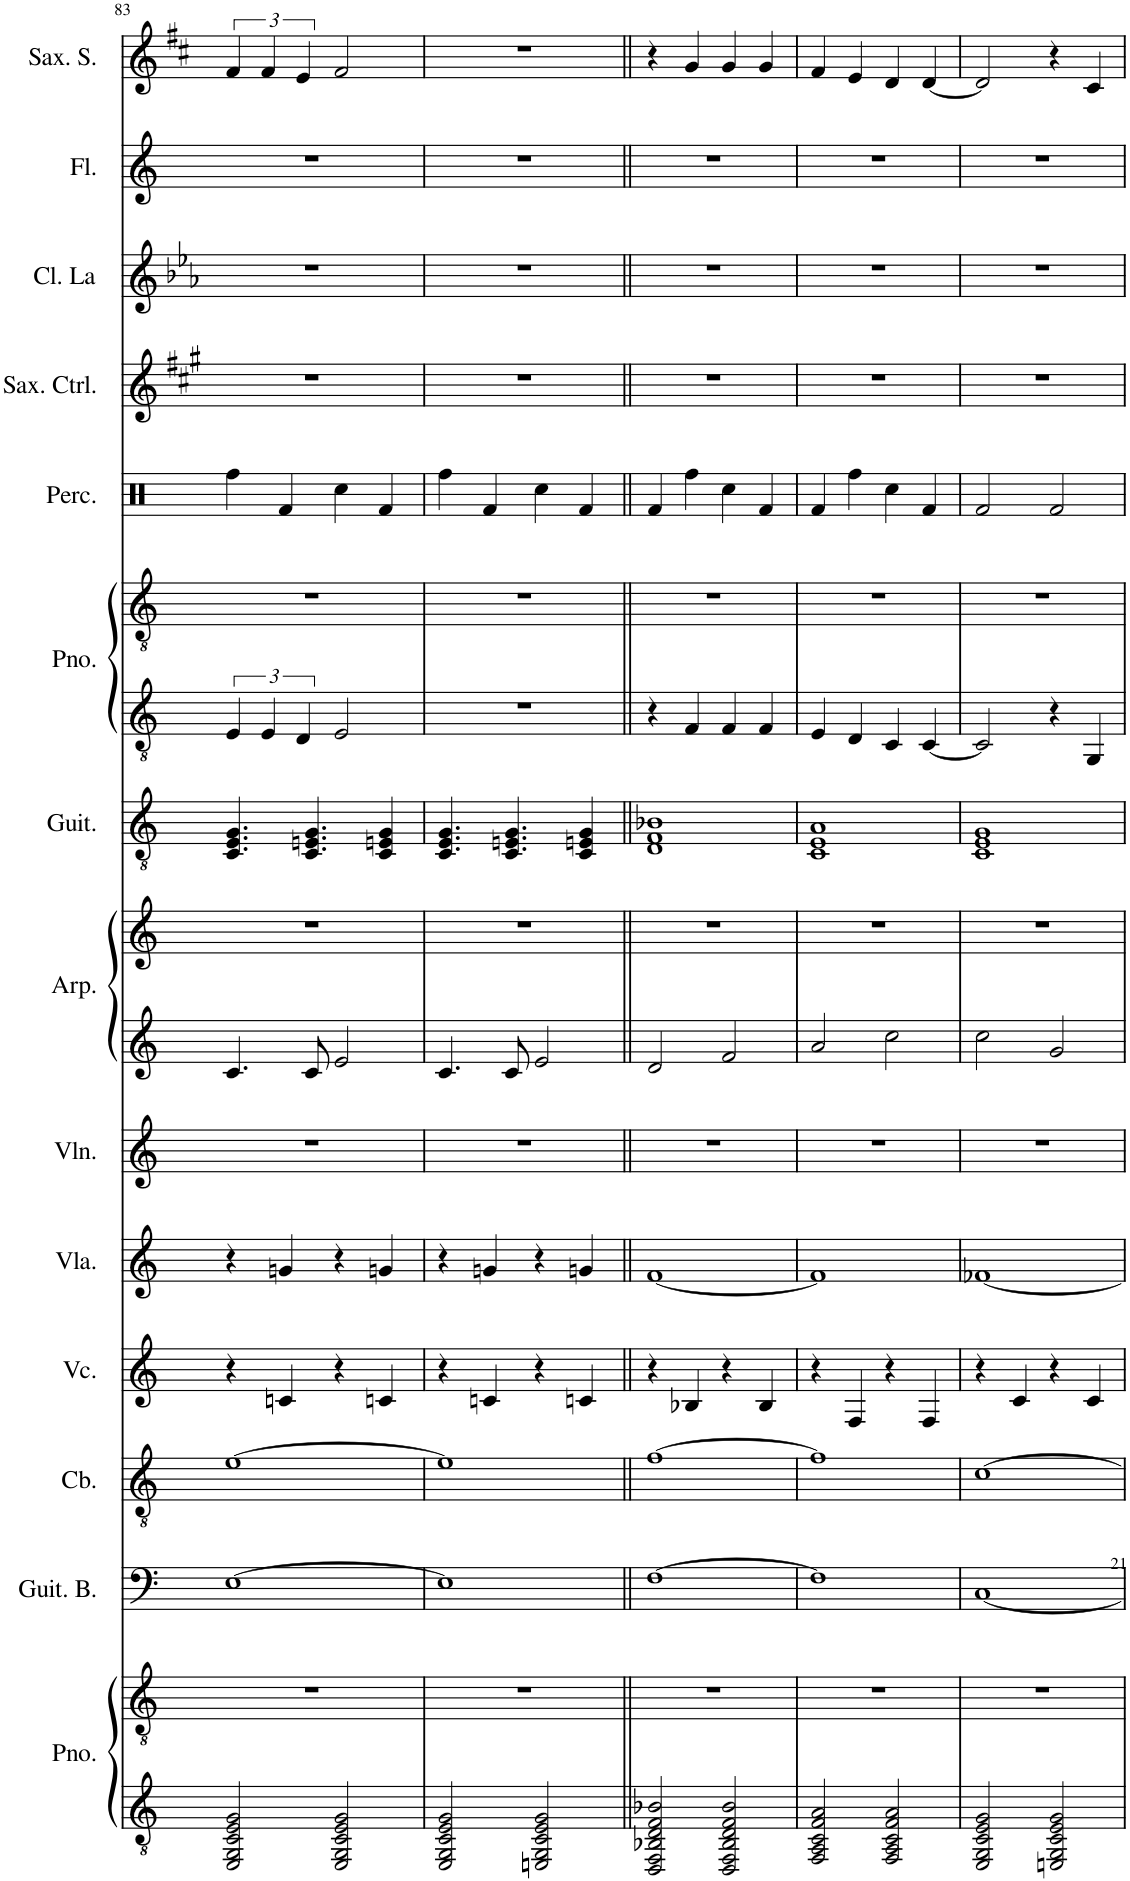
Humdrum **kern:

**kern	**kern	**kern	**kern	**kern	**kern	**kern	**kern	**kern	**kern	**kern	**kern	**kern	**kern	**kern	**kern	**kern
*part14	*part14	*part13	*part12	*part11	*part10	*part9	*part8	*part8	*part7	*part6	*part6	*part5	*part4	*part3	*part2	*part1
*staff17	*staff16	*staff15	*staff14	*staff13	*staff12	*staff11	*staff10	*staff9	*staff8	*staff7	*staff6	*staff5	*staff4	*staff3	*staff2	*staff1
*I"Piano	*	*I"Guitare Basse	*I"Contrabajo	*I"Violonchelo	*I"Viola	*I"Violín	*I"Arpa	*	*I"Guitarra acústica	*I"Piano	*	*I"Set de percusión	*I"Saxofón contralto	*I"Clarinete en La	*I"Flauta	*I"Saxophone Soprano
*I'Pno.	*	*I'Guit. B.	*I'Cb.	*I'Vc.	*I'Vla.	*I'Vln.	*I'Arp.	*	*I'Guit.	*I'Pno.	*	*I'Perc.	*I'Sax. Ctrl.	*I'Cl. La	*I'Fl.	*I'Sax. S.
!!LO:PB:g=z
*clefGv2	*clefGv2	*clefF4	*clefGv2	*clefG2	*clefG2	*clefG2	*clefG2	*clefG2	*clefGv2	*clefGv2	*clefGv2	*clefX	*clefG2	*clefG2	*clefG2	*clefG2
*	*	*Trd7c12	*Trd7c12	*	*	*	*	*	*	*	*	*	*Trd5c9	*Trd2c3	*	*Trd1c2
*k[]	*k[]	*k[]	*k[]	*k[]	*k[]	*k[]	*k[]	*k[]	*k[]	*k[]	*k[]	*k[]	*k[f#c#g#]	*k[b-e-a-]	*k[]	*k[f#c#]
*M4/4	*M4/4	*M4/4	*M4/4	*M4/4	*M4/4	*M4/4	*M4/4	*M4/4	*M4/4	*M4/4	*M4/4	*M4/4	*M4/4	*M4/4	*M4/4	*M4/4
=83	=83	=83	=83	=83	=83	=83	=83	=83	=83	=83	=83	=83	=83	=83	=83	=83
2EE/ 2GG/ 2C/ 2E/ 2G/	1r	[1E	[1e	4r	4r	1r	4.c/	1r	4.C/ 4.E/ 4.G/	6E/	1r	4Rff\	1r	1r	1r	6f#/
.	.	.	.	.	.	.	.	.	.	6E/	.	.	.	.	.	6f#/
.	.	.	.	4cn/	4gn/	.	.	.	.	.	.	4Rf/	.	.	.	.
.	.	.	.	.	.	.	.	.	.	6D/	.	.	.	.	.	6e/
.	.	.	.	.	.	.	8c/	.	4.C/ 4.En/ 4.G/	.	.	.	.	.	.	.
2EE/ 2GG/ 2C/ 2E/ 2G/	.	.	.	4r	4r	.	2e/	.	.	2E/	.	4Rcc\	.	.	.	2f#/
.	.	.	.	4cn/	4gn/	.	.	.	4C/ 4En/ 4G/	.	.	4Rf/	.	.	.	.
=84	=84	=84	=84	=84	=84	=84	=84	=84	=84	=84	=84	=84	=84	=84	=84	=84
2EE/ 2GG/ 2C/ 2E/ 2G/	1r	1E]	1e]	4r	4r	1r	4.c/	1r	4.C/ 4.E/ 4.G/	1r	1r	4Rff\	1r	1r	1r	1r
.	.	.	.	4cn/	4gn/	.	.	.	.	.	.	4Rf/	.	.	.	.
.	.	.	.	.	.	.	8c/	.	4.C/ 4.En/ 4.G/	.	.	.	.	.	.	.
2EEn/ 2GG/ 2C/ 2E/ 2G/	.	.	.	4r	4r	.	2e/	.	.	.	.	4Rcc\	.	.	.	.
.	.	.	.	4cn/	4gn/	.	.	.	4C/ 4En/ 4G/	.	.	4Rf/	.	.	.	.
=85||	=85||	=85||	=85||	=85||	=85||	=85||	=85||	=85||	=85||	=85||	=85||	=85||	=85||	=85||	=85||	=85||
2DD/ 2FF/ 2BB-X/ 2D/ 2F/ 2B-X/	1r	[1F	[1f	4r	[1f	1r	2d/	1r	1D 1F 1B-X	4r	1r	4Rf/	1r	1r	1r	4r
.	.	.	.	4B-X/	.	.	.	.	.	4F/	.	4Rff\	.	.	.	4g/
2DD/ 2FF/ 2BB-/ 2D/ 2F/ 2B-/	.	.	.	4r	.	.	2f/	.	.	4F/	.	4Rcc\	.	.	.	4g/
.	.	.	.	4B-/	.	.	.	.	.	4F/	.	4Rf/	.	.	.	4g/
=86	=86	=86	=86	=86	=86	=86	=86	=86	=86	=86	=86	=86	=86	=86	=86	=86
2FF/ 2AA/ 2C/ 2F/ 2A/	1r	1F]	1f]	4r	1f]	1r	2a/	1r	1C 1E 1A	4E/	1r	4Rf/	1r	1r	1r	4f#/
.	.	.	.	4F/	.	.	.	.	.	4D/	.	4Rff\	.	.	.	4e/
2FF/ 2AA/ 2C/ 2F/ 2A/	.	.	.	4r	.	.	2cc\	.	.	4C/	.	4Rcc\	.	.	.	4d/
.	.	.	.	4F/	.	.	.	.	.	[4C/	.	4Rf/	.	.	.	[4d/
=87	=87	=87	=87	=87	=87	=87	=87	=87	=87	=87	=87	=87	=87	=87	=87	=87
2EE/ 2GG/ 2C/ 2E/ 2G/	1r	[1C	[1c	4r	[1f-X	1r	2cc\	1r	1C 1E 1G	2C/]	1r	2Rf/	1r	1r	1r	2d/]
.	.	.	.	4c/	.	.	.	.	.	.	.	.	.	.	.	.
2EEn/ 2GG/ 2C/ 2E/ 2G/	.	.	.	4r	.	.	2g/	.	.	4r	.	2Rf/	.	.	.	4r
.	.	.	.	4c/	.	.	.	.	.	4GG/	.	.	.	.	.	4c#/
=	=	=	=	=	=	=	=	=	=	=	=	=	=	=	=	=
*-	*-	*-	*-	*-	*-	*-	*-	*-	*-	*-	*-	*-	*-	*-	*-	*-
